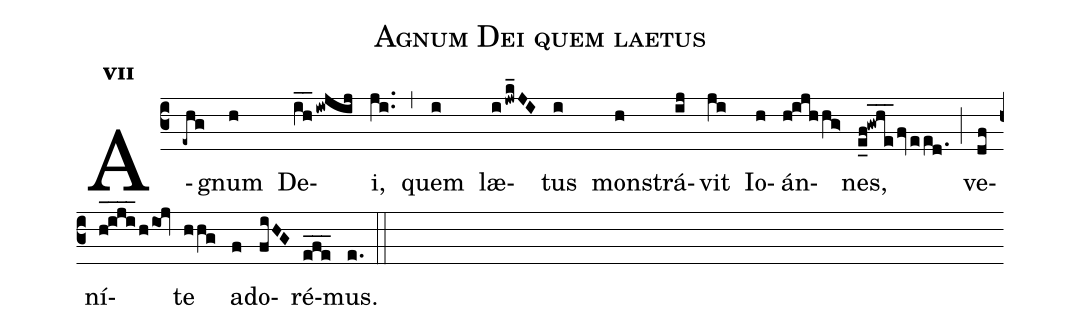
name:Agnum Dei quem laetus;;
office-part:Antiphona;
mode:7;
%%
initial-style: 1;
name: Agnum Dei quem laetus;
book: Liber Hymnarius, p. 384;
occasion: In Nativitate S. Ioannis Baptistae;
office-part: Ad Invitatorium Ant;
user-notes: ;
commentary: ;
annotation: 7;
centering-scheme: english;
fontsize: 12;
font: OFLSortsMillGoudy;
height: 11;
width: 4.5;
%%
(c3)A(-ehg)gnum(h) De(i_h_iwjij)i,(ji..) (,) quem(i) læ(ijwk_JI)tus(i) mon(h)strá(ij)vit(ji) Io(h)án(h!ijh/hg>)nes,(e_f!gw_h_e_fveed.) (;) ve(df)ní(h_!i_j_i_/hioj)te(hhg) ad(f)o(fiHG)ré(e_f_e_)mus.(e.) (::)
